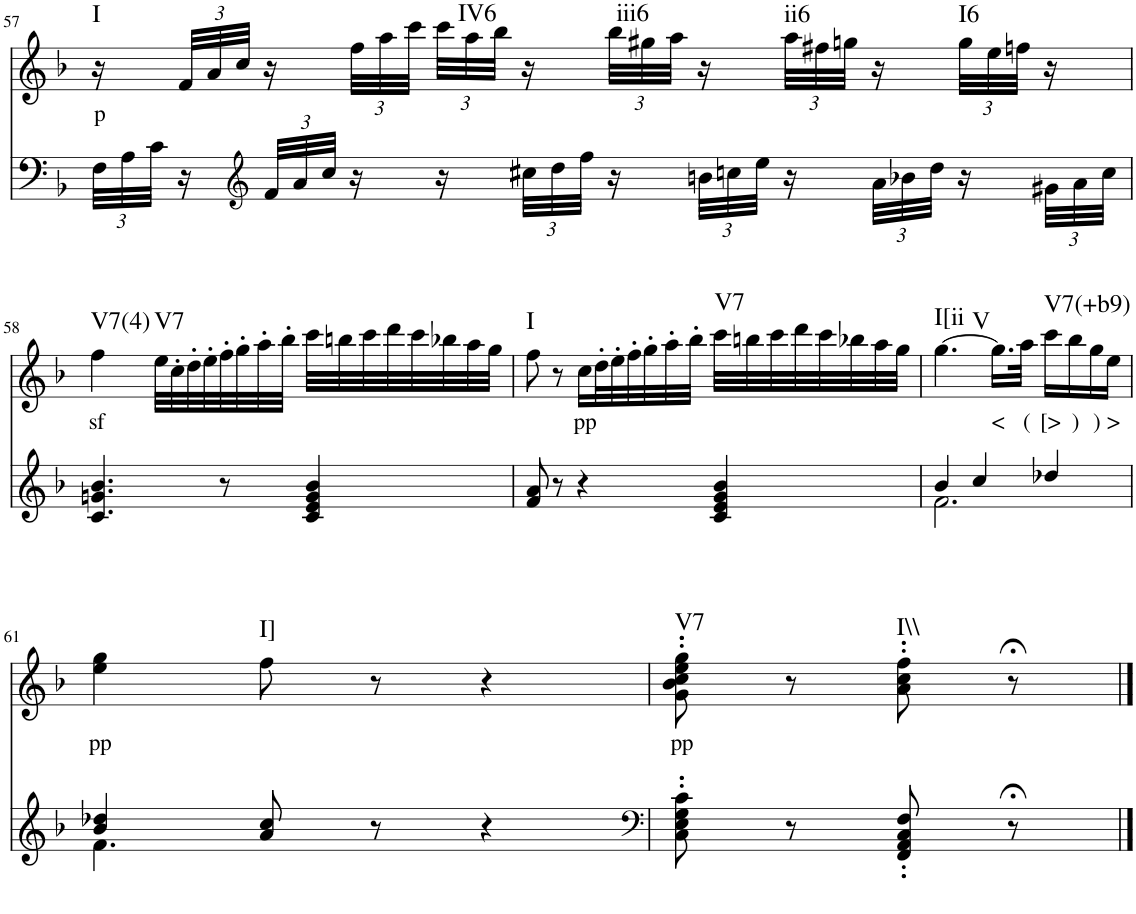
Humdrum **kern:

**kern	**kern	**text	**harte
*part2	*part1	*part1	*part1
*staff2	*staff1	*staff1	*
*I"piano	*I"piano	*	*
*I'Pno	*I'Pno	*	*
!!LO:PB:g=z
*clefF4	*clefG2	*	*
*k[b-]	*k[b-]	*	*
*F:	*F:	*	*
*M3/4	*M3/4	*	*
*Xbrackettup	*	*	*
=57	=57	=57	=57
!	!	!LO:LY:b	!LO:H:kt=I
48F\LLL	16r	p	N
48A\	.	.	.
48c\JJJ	.	.	.
*	*Xbrackettup	*	*
16r	48f/LLL	.	.
.	48a/	.	.
.	48cc/JJJ	.	.
*clefG2	*	*	*
48f/LLL	16r	.	.
48a/	.	.	.
48cc/JJJ	.	.	.
16r	48ff\LLL	.	.
.	48aa\	.	.
.	48ccc\JJJ	.	.
!	!	!	!LO:H:kt=IV6
16r	48ccc\LLL	.	N
.	48aa\	.	.
.	48bb-\JJJ	.	.
48cc#X\LLL	16r	.	.
48dd\	.	.	.
48ff\JJJ	.	.	.
!	!	!	!LO:H:kt=iii6
16r	48bb-\LLL	.	N
.	48gg#X\	.	.
.	48aa\JJJ	.	.
48bn\LLL	16r	.	.
48ccn\	.	.	.
48ee\JJJ	.	.	.
!	!	!	!LO:H:kt=ii6
16r	48aa\LLL	.	N
.	48ff#X\	.	.
.	48ggn\JJJ	.	.
48a\LLL	16r	.	.
48b-X\	.	.	.
48dd\JJJ	.	.	.
!	!	!	!LO:H:kt=I6
16r	48gg\LLL	.	N
.	48ee\	.	.
.	48ffn\JJJ	.	.
48g#X\LLL	16r	.	.
48a\	.	.	.
48cc\JJJ	.	.	.
!!LO:LB:g=z
=58	=58	=58	=58
!	!	!LO:LY:b	!LO:H:kt=V7(4)
4.c/ 4.gn/ 4.b-/	4ff\	sf	N
!	!	!	!LO:H:kt=V7
.	32ee\LLL	.	N
.	32cc'\	.	.
.	32dd'\	.	.
.	32ee'\	.	.
8r	32ff'\	.	.
.	32gg'\	.	.
.	32aa'\	.	.
.	32bb-'\JJJ	.	.
4c/ 4e/ 4g/ 4b-/	32ccc\LLL	.	.
.	32bbn\	.	.
.	32ccc\	.	.
.	32ddd\	.	.
.	32ccc\	.	.
.	32bb-X\	.	.
.	32aa\	.	.
.	32gg\JJJ	.	.
=59	=59	=59	=59
!	!	!	!LO:H:kt=I
8f/ 8a/	8ff\	.	N
8r	8r	.	.
!	!	!LO:LY:b	!
4r	16cc\LL	pp	.
.	32dd'\L	.	.
.	32ee'\	.	.
.	32ff'\	.	.
.	32gg'\	.	.
.	32aa'\	.	.
.	32bb-'\JJJ	.	.
!	!	!	!LO:H:kt=V7
4c/ 4e/ 4g/ 4b-/	32ccc\LLL	.	N
.	32bbn\	.	.
.	32ccc\	.	.
.	32ddd\	.	.
.	32ccc\	.	.
.	32bb-X\	.	.
.	32aa\	.	.
.	32gg\JJJ	.	.
=60	=60	=60	=60
*^	*	*	*
!	!	!	!	!LO:H:n=1:kt=I[ii
!	!	!	!	!LO:H:n=2:kt=V
4b-/	2.f\	[4.gg\	.	N N
4cc/	.	.	.	.
!	!	!	!LO:LY:b	!
.	.	16.gg\LL]	<	.
!	!	!	!LO:LY:b	!
.	.	32aa\JJk	(	.
!	!	!	!LO:LY:b	!LO:H:kt=V7(+b9)
4dd-X/	.	16ccc\LL	[>	N
!	!	!	!LO:LY:b	!
.	.	16bb-\	)	.
!	!	!	!LO:LY:b	!
.	.	16gg\	)	.
!	!	!	!LO:LY:b	!
.	.	16ee\JJ	>	.
!!LO:LB:g=z
=61	=61	=61	=61	=61
!	!	!	!LO:LY:b	!
4b-/ 4dd-X/	4.f\	4ee\ 4gg\	pp	.
!	!	!	!	!LO:H:kt=I]
8a/ 8cc/	.	8ff\	.	N
8r	4.ryy	8r	.	.
4r	.	4r	.	.
*v	*v	*	*	*
=62	=62	=62	=62
*clefF4	*	*	*
!	!	!LO:LY:b	!LO:H:kt=V7
8C\' 8E\' 8G\' 8c\'	8g\' 8b-\' 8cc\' 8ee\' 8gg\'	pp	N
8r	8r	.	.
!	!	!	!LO:H:kt=I\\
8FF/' 8AA/' 8C/' 8F/'	8a\' 8cc\' 8ff\'	.	N
8r;<	8r;<	.	.
==	==	==	==
*-	*-	*-	*-
